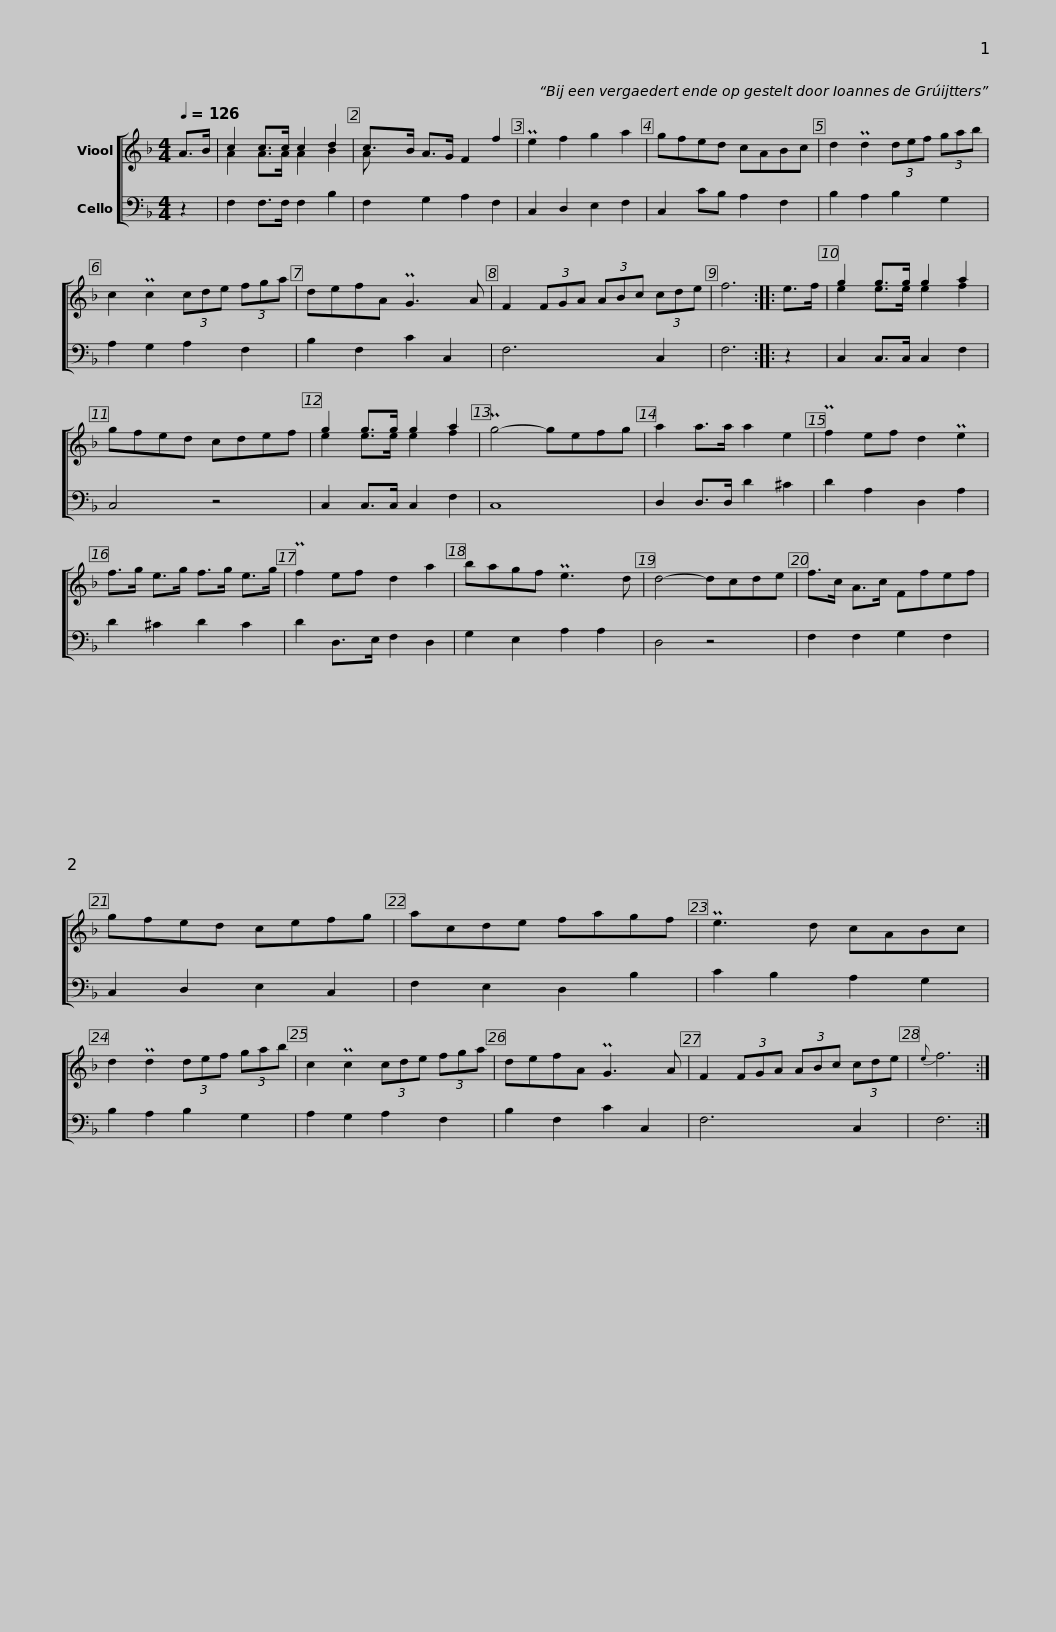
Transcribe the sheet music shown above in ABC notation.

X:1
%%score [ ( 1 2 ) 3 ]
L:1/8
Q:1/4=126
M:4/4
I:linebreak $
K:F
V:1 treble
V:2 treble
V:3 bass
V:1
 A>B | c2 c>c c2 d2 | c>B A>G F2 f2 | Pe2 f2 g2 a2 | gfed cABc |$ %5
 d2 Pd2 (3def (3gab | c2 Pc2 (3cde (3fga | defA PG3 A | F2 (3FGA (3ABc (3cde | f6 ::$ %10
 e>f | g2 g>g g2 a2 | gfed cdef | g2 g>g g2 a2 | Pg4- gefg |$ %15
 a2 a>a a2 e2 | Pf2 ef d2 Pe2 | f>g e>g f>g e>g | Pf2 ef d2 a2 | bagf Pe3 d |$ %20
 d4- dcde | f>c A>c Ffef | gfed cefg | acde fagf | Pe3 d cABc |$ %25
 d2 Pd2 (3def (3gab | c2 Pc2 (3cde (3fga | defA PG3 A | F2 (3FGA (3ABc (3cde |{e} f6 :| %30
V:2
 x2 | A2 A>A A2 B2 | A x7 | x8 | x8 |$ %5
 x8 | x8 | x8 | x8 | x6 ::$ %10
 x2 | e2 e>e e2 f2 | x8 | e2 e>e e2 f2 | x8 |$ %15
 x8 | x8 | x8 | x8 | x8 |$ %20
 x8 | x8 | x8 | x8 | x8 |$ %25
 x8 | x8 | x8 | x8 | x6 :| %30
V:3
 z2 | F,2 F,>F, F,2 B,2 | F,2 G,2 A,2 F,2 | C,2 D,2 E,2 F,2 | C,2 CB, A,2 F,2 |$ %5
 B,2 A,2 B,2 G,2 | A,2 G,2 A,2 F,2 | B,2 F,2 C2 C,2 | F,6 C,2 | F,6 ::$ %10
 z2 | C,2 C,>C, C,2 F,2 | C,4 z4 | C,2 C,>C, C,2 F,2 | C,8 |$ %15
 D,2 D,>D, D2 ^C2 | D2 A,2 D,2 A,2 | D2 ^C2 D2 C2 | D2 D,>E, F,2 D,2 | G,2 E,2 A,2 A,2 |$ %20
 D,4 z4 | F,2 F,2 G,2 F,2 | C,2 D,2 E,2 C,2 | F,2 E,2 D,2 B,2 | C2 B,2 A,2 G,2 |$ %25
 B,2 A,2 B,2 G,2 | A,2 G,2 A,2 F,2 | B,2 F,2 C2 C,2 | F,6 C,2 | F,6 :| %30
